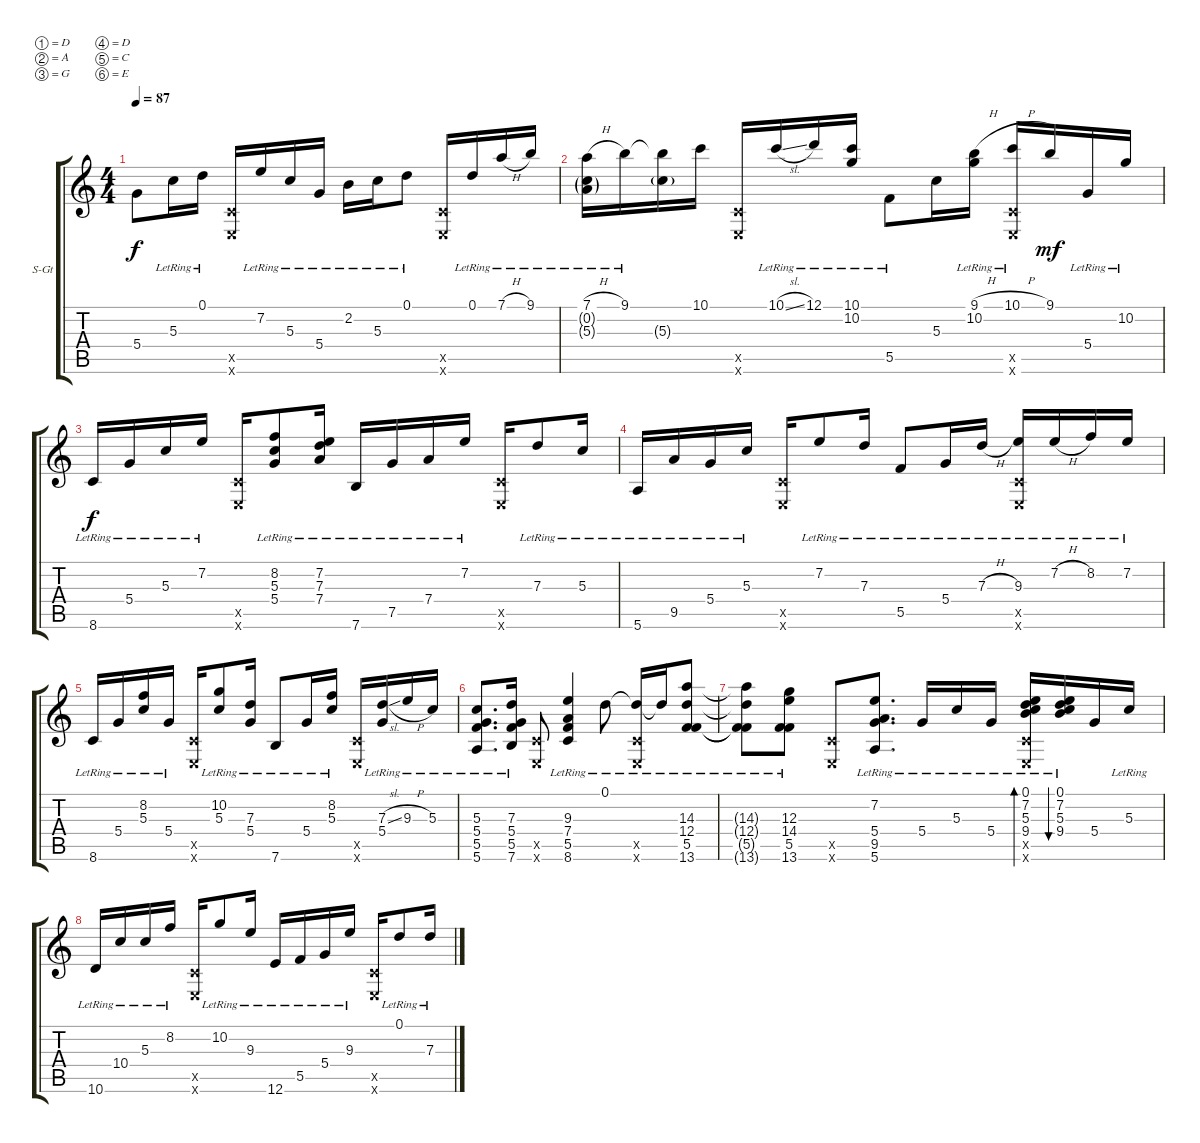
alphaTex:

\bracketExtendMode groupsimilarinstruments
\firstSystemTrackNameOrientation horizontal
\otherSystemsTrackNameOrientation horizontal
\track ("Pista 1" "S-Gt") {instrument acousticguitarsteel}
\staff {score tabs}
\tuning (D4 A3 G3 D3 C3 E2)
\ts (4 4)
\tempo 87
\clef g2
\ks c
5.4.8{dy f} 5.3{lr}.16 0.1{lr}.16 (0.5{x} 0.6{x}).16 7.2{lr}.16 5.3{lr}.16 5.4{lr}.16 2.2{lr}.16 5.3{lr}.16 0.1{lr}.8 (0.5{x} 0.6{x}).16 0.1{lr}.16 7.1{h lr}.16 9.1{lr}.16 |
(7.1{h lr} 0.2{g lr} 5.3{g lr}).16 9.1{lr}.16 (9.1{t} 5.3{g}).16 10.1.16 (0.5{x} 0.6{x}).16 10.1{sl lr}.16 12.1{lr}.16 (10.1{lr} 10.2{lr}).16 5.5{lr}.8 5.3.16 (9.1{h lr} 10.2{lr}).16 (10.1{h lr} 0.5{x} 0.6{x}).16 9.1.16{dy mf} 5.4{lr}.16 10.2{lr}.16 |
8.6{lr}.16{dy f} 5.4{lr}.16 5.3{lr}.16 7.2{lr}.16 (0.5{x} 0.6{x}).16 (8.2{lr} 5.3{lr} 5.4{lr}).8 (7.2{lr} 7.3{lr} 7.4{lr}).16 7.6{lr}.16 7.5{lr}.16 7.4{lr}.16 7.2{lr}.16 (0.5{x} 0.6{x}).16 7.3{lr}.8 5.3{lr}.16 |
5.6{lr}.16 9.5{lr}.16 5.4{lr}.16 5.3{lr}.16 (0.5{x} 0.6{x}).16 7.2{lr}.8 7.3{lr}.16 5.5{lr}.8 5.4{lr}.16 7.3{h lr}.16 (9.3{lr} 0.5{x} 0.6{x}).16 7.2{h lr}.16 8.2{lr}.16 7.2{lr}.16 |
8.6{lr}.16 5.4{lr}.16 (8.2{lr} 5.3{lr}).16 5.4{lr}.16 (0.5{x} 0.6{x}).16 (10.2{lr} 5.3{lr}).8 (7.3{lr} 5.4{lr}).16 7.6{lr}.8 5.4{lr}.16 (8.2{lr} 5.3{lr}).16 (0.5{x} 0.6{x}).16 (7.3{sl lr} 5.4{lr}).16 9.3{h lr}.16 5.3{lr}.16 |
(5.3{lr} 5.4{lr} 5.5{lr} 5.6{lr}).8{d} (7.3{lr} 5.4{lr} 5.5{lr} 7.6{lr}).16 (0.5{x} 0.6{x}).8 (9.3{lr} 7.4{lr} 5.5{lr} 8.6{lr}).4 0.1{lr}.8 (0.5{x} 0.6{x} 0.1{lr t}).16 0.1{lr t}.16 (14.3{lr} 12.4{lr} 5.5{lr} 13.6{lr}).8 |
(14.3{lr t} 12.4{lr t} 5.5{lr t} 13.6{lr t}).8 (12.3{lr} 14.4{lr} 5.5{lr} 13.6{lr}).8 (0.5{x} 0.6{x}).8 (7.2{lr} 5.4{lr} 9.5{lr} 5.6{lr}).8{d} 5.4{lr}.16 5.3{lr}.16 5.4{lr}.16 (0.1{lr} 7.2{lr} 5.3{lr} 9.4{lr} 0.5{x} 0.6{x}).16{bd 30} (0.1{lr} 7.2{lr} 5.3{lr} 9.4{lr}).16{bu 30} 5.4.16 5.3{lr}.16 |
10.6{lr}.16 10.4{lr}.16 5.3{lr}.16 8.2{lr}.16 (0.5{x} 0.6{x}).16 10.2{lr}.8 9.3{lr}.16 12.6{lr}.16 5.5{lr}.16 5.4{lr}.16 9.3{lr}.16 (0.5{x} 0.6{x}).16 0.1{lr}.8 7.3{lr}.16
